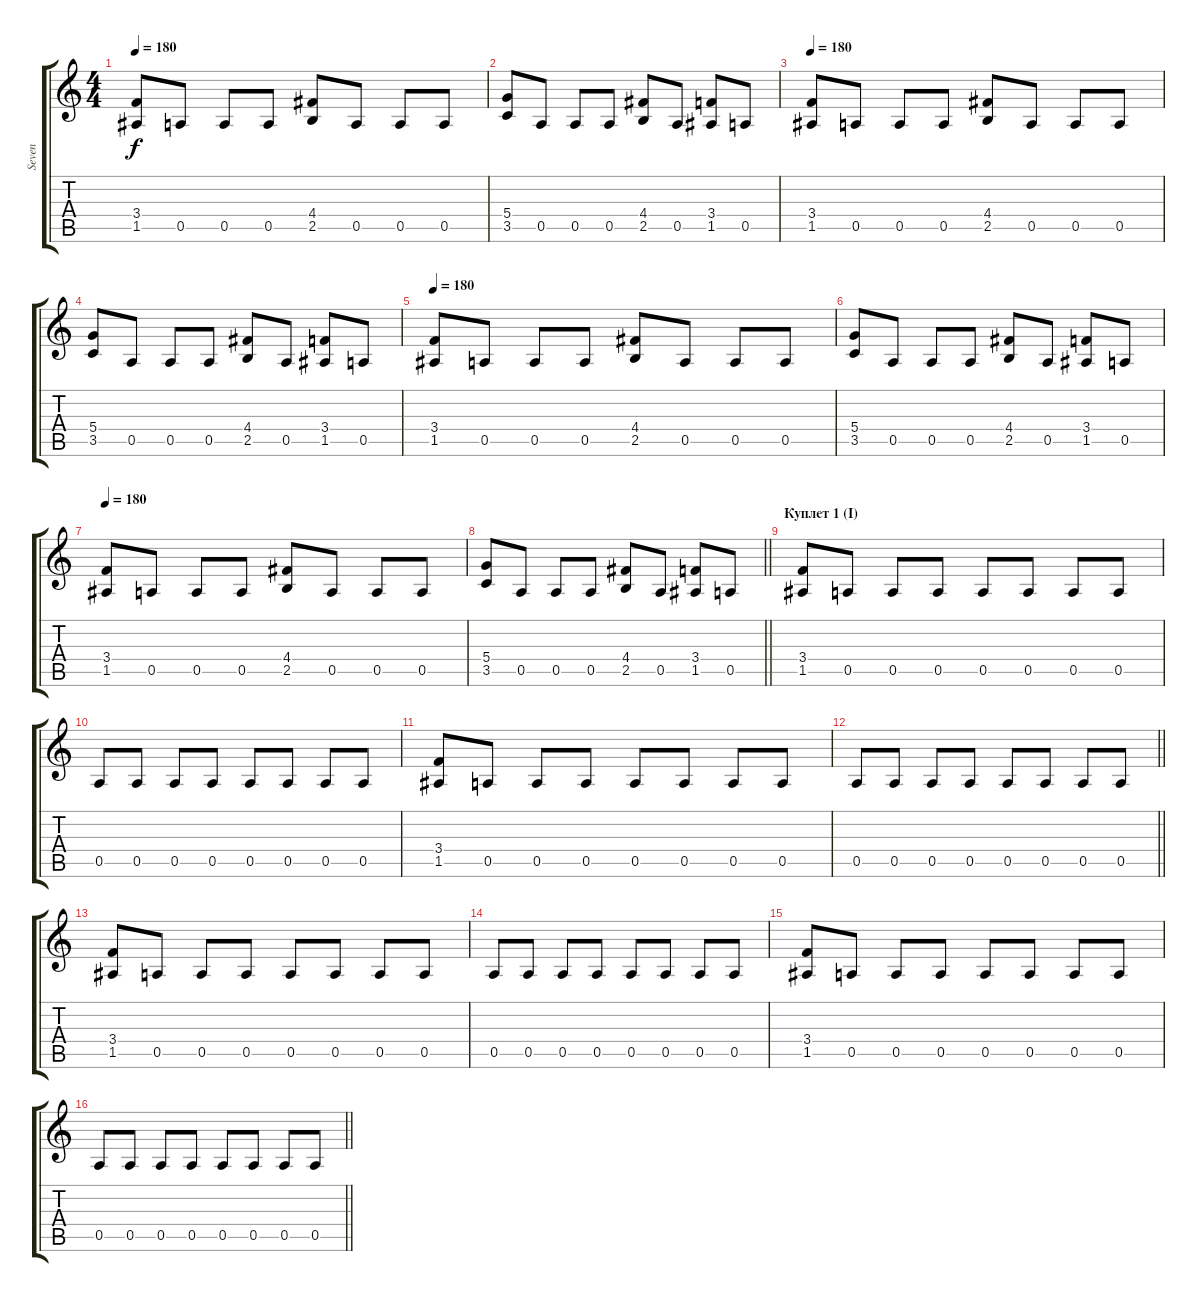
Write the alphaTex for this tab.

\track ("Seven" "Seven") {instrument distortionguitar}
\staff {score tabs}
\tuning (E4 B3 G3 D3 A2 E2) {hide}
\ts (4 4)
\tempo 180
\clef g2
\ks c
(3.4 1.5).8{dy f} 0.5.8 0.5.8 0.5.8 (4.4 2.5).8 0.5.8 0.5.8 0.5.8 |
(5.4 3.5).8 0.5.8 0.5.8 0.5.8 (4.4 2.5).8 0.5.8 (3.4 1.5).8 0.5.8 |
\tempo 180
(3.4 1.5).8 0.5.8 0.5.8 0.5.8 (4.4 2.5).8 0.5.8 0.5.8 0.5.8 |
(5.4 3.5).8 0.5.8 0.5.8 0.5.8 (4.4 2.5).8 0.5.8 (3.4 1.5).8 0.5.8 |
\tempo 180
(3.4 1.5).8 0.5.8 0.5.8 0.5.8 (4.4 2.5).8 0.5.8 0.5.8 0.5.8 |
(5.4 3.5).8 0.5.8 0.5.8 0.5.8 (4.4 2.5).8 0.5.8 (3.4 1.5).8 0.5.8 |
\tempo 180
(3.4 1.5).8 0.5.8 0.5.8 0.5.8 (4.4 2.5).8 0.5.8 0.5.8 0.5.8 |
\barLineRight lightlight
(5.4 3.5).8 0.5.8 0.5.8 0.5.8 (4.4 2.5).8 0.5.8 (3.4 1.5).8 0.5.8 |
\section ("" "Куплет 1 (I)")
(3.4 1.5).8 0.5.8 0.5.8 0.5.8 0.5.8 0.5.8 0.5.8 0.5.8 |
0.5.8 0.5.8 0.5.8 0.5.8 0.5.8 0.5.8 0.5.8 0.5.8 |
(3.4 1.5).8 0.5.8 0.5.8 0.5.8 0.5.8 0.5.8 0.5.8 0.5.8 |
\barLineRight lightlight
0.5.8 0.5.8 0.5.8 0.5.8 0.5.8 0.5.8 0.5.8 0.5.8 |
(3.4 1.5).8 0.5.8 0.5.8 0.5.8 0.5.8 0.5.8 0.5.8 0.5.8 |
0.5.8 0.5.8 0.5.8 0.5.8 0.5.8 0.5.8 0.5.8 0.5.8 |
(3.4 1.5).8 0.5.8 0.5.8 0.5.8 0.5.8 0.5.8 0.5.8 0.5.8 |
\barLineRight lightlight
0.5.8 0.5.8 0.5.8 0.5.8 0.5.8 0.5.8 0.5.8 0.5.8
